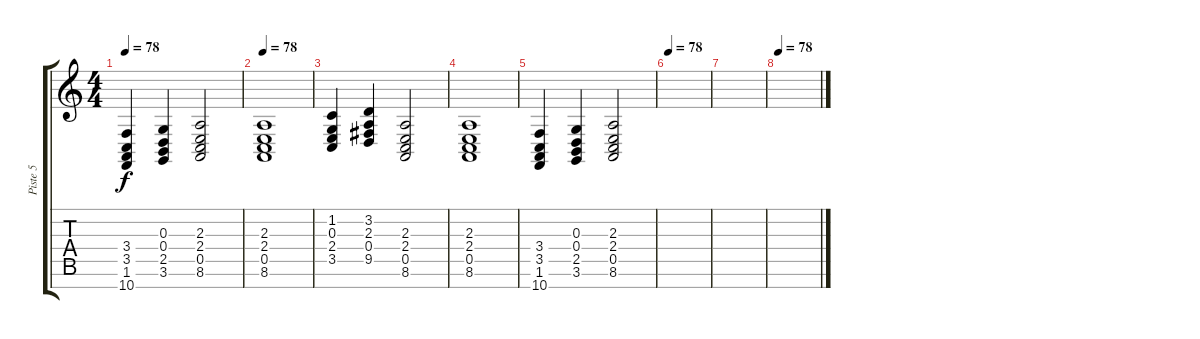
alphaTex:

\track ("Piste 5" "Piste 5") {instrument stringensemble1}
\staff {score tabs}
\tuning (E4 B3 G3 D3 A2 E2 B1) {hide}
\ts (4 4)
\tempo 78
\clef g2
\ks c
(3.4 3.5 1.6 10.7).4{dy f} (0.3 0.4 2.5 3.6).4 (2.3 2.4 0.5 8.6).2 |
\tempo 78
(2.3 2.4 0.5 8.6).1 |
(1.2 0.3 2.4 3.5).4 (3.2 2.3 0.4 9.5).4 (2.3 2.4 0.5 8.6).2 |
(2.3 2.4 0.5 8.6).1 |
(3.4 3.5 1.6 10.7).4 (0.3 0.4 2.5 3.6).4 (2.3 2.4 0.5 8.6).2 |
\tempo 78
|
|
\tempo 78
